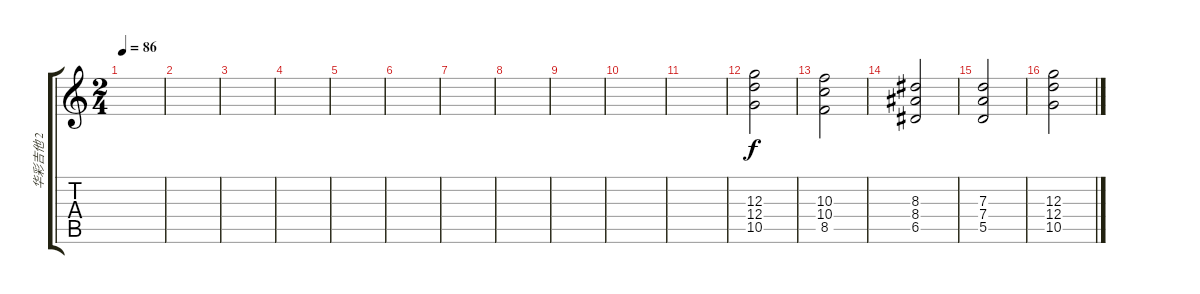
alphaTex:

\track ("华彩吉他 2" "华彩吉他 2") {instrument overdrivenguitar}
\staff {score tabs}
\tuning (E4 B3 G3 D3 A2 E2) {hide}
\ts (2 4)
\tempo 86
\clef g2
\ks c
|
|
|
|
|
|
|
|
|
|
|
(12.3 12.4 10.5).2{volume 10} |
(10.3 10.4 8.5).2 |
(8.3 8.4 6.5).2 |
(7.3 7.4 5.5).2 |
(12.3 12.4 10.5).2
